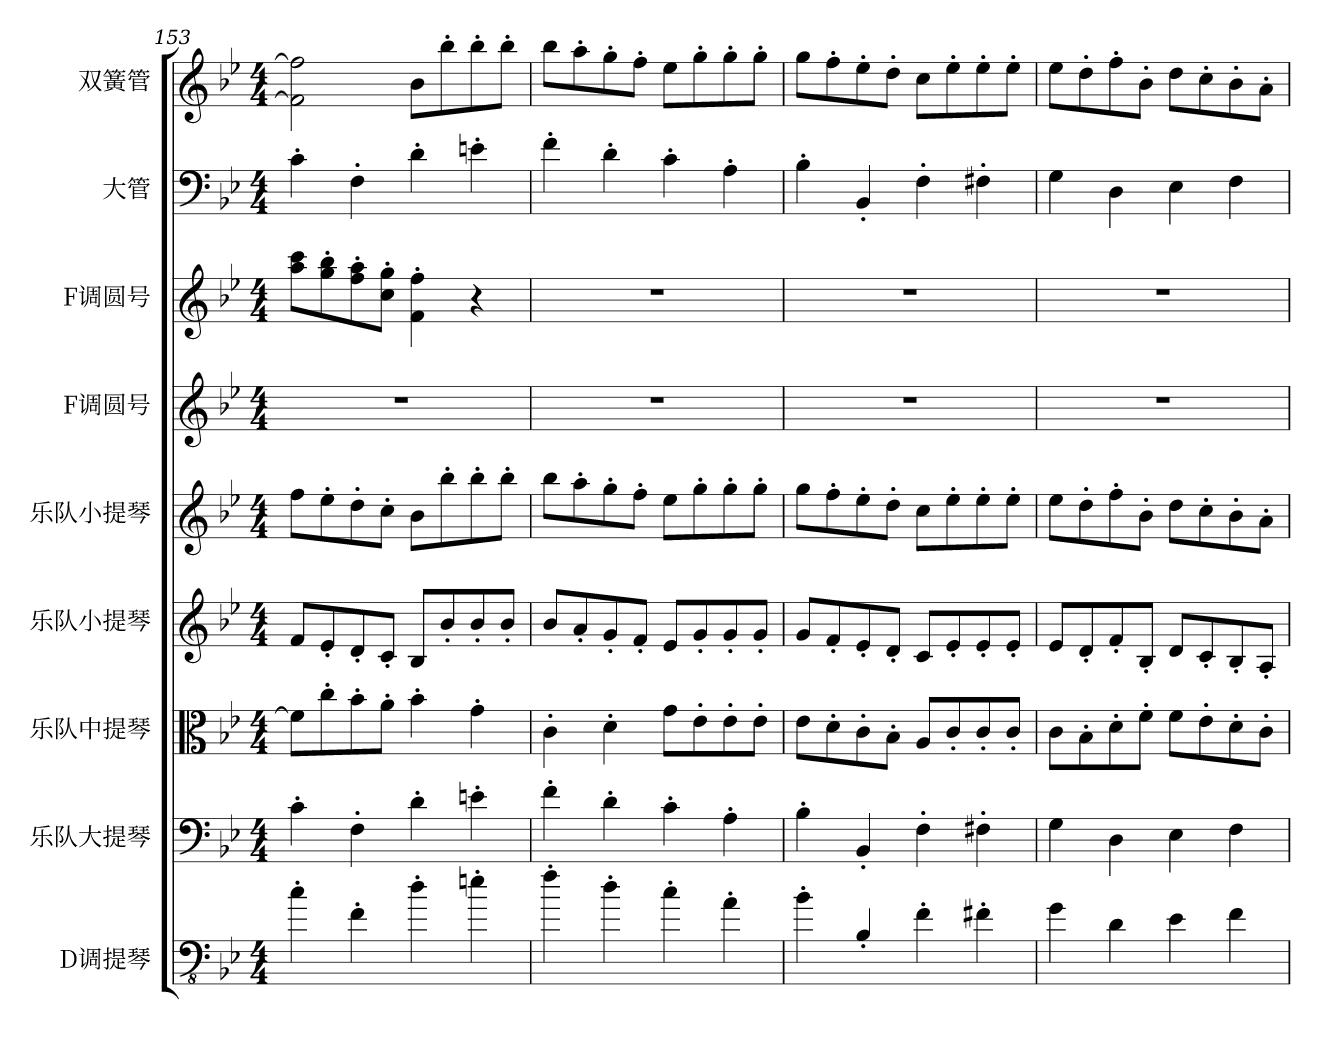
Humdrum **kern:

**kern	**kern	**kern	**kern	**kern	**kern	**kern	**kern	**kern
*part9	*part8	*part7	*part6	*part5	*part4	*part3	*part2	*part1
*staff9	*staff8	*staff7	*staff6	*staff5	*staff4	*staff3	*staff2	*staff1
*I"D调提琴	*I"乐队大提琴	*I"乐队中提琴	*I"乐队小提琴	*I"乐队小提琴	*I"F调圆号	*I"F调圆号	*I"大管	*I"双簧管
*clefFv4	*clefF4	*clefC3	*clefG2	*clefG2	*clefG2	*clefG2	*clefF4	*clefG2
*ITrd7c12	*	*	*	*	*ITrd4c7	*ITrd4c7	*	*
*k[b-e-]	*k[b-e-]	*k[b-e-]	*k[b-e-]	*k[b-e-]	*k[b-e-a-]	*k[b-e-a-]	*k[b-e-]	*k[b-e-]
*M4/4	*M4/4	*M4/4	*M4/4	*M4/4	*M4/4	*M4/4	*M4/4	*M4/4
=153	=153	=153	=153	=153	=153	=153	=153	=153
4C'\	4c'\	8f\L]	8f/L	8ff\L	1r	8dd\ 8ff\L	4c'\	2f\] 2ff\]
.	.	8cc'\	8e-'/	8ee-'\	.	8cc\' 8ee-\'	.	.
4FF'\	4F'\	8b-'\	8d'/	8dd'\	.	8b-\' 8dd\'	4F'\	.
.	.	8a'\J	8c'/J	8cc'\J	.	8f\' 8cc\'J	.	.
4D'\	4d'\	4b-'\	8B-/L	8b-\L	.	4B-\' 4b-\'	4d'\	8b-\L
.	.	.	8b-'/	8bb-'\	.	.	.	8bb-'\
4En'\	4en'\	4g'\	8b-'/	8bb-'\	.	4r	4en'\	8bb-'\
.	.	.	8b-'/J	8bb-'\J	.	.	.	8bb-'\J
!!LO:PB:g=z
=154	=154	=154	=154	=154	=154	=154	=154	=154
4F'\	4f'\	4c'\	8b-/L	8bb-\L	1r	1r	4f'\	8bb-\L
.	.	.	8a'/	8aa'\	.	.	.	8aa'\
4D'\	4d'\	4d'\	8g'/	8gg'\	.	.	4d'\	8gg'\
.	.	.	8f'/J	8ff'\J	.	.	.	8ff'\J
4C'\	4c'\	8g\L	8e-/L	8ee-\L	.	.	4c'\	8ee-\L
.	.	8e-'\	8g'/	8gg'\	.	.	.	8gg'\
4AA'\	4A'\	8e-'\	8g'/	8gg'\	.	.	4A'\	8gg'\
.	.	8e-'\J	8g'/J	8gg'\J	.	.	.	8gg'\J
=155	=155	=155	=155	=155	=155	=155	=155	=155
4BB-'\	4B-'\	8e-\L	8g/L	8gg\L	1r	1r	4B-'\	8gg\L
.	.	8d'\	8f'/	8ff'\	.	.	.	8ff'\
4BBB-'/	4BB-'/	8c'\	8e-'/	8ee-'\	.	.	4BB-'/	8ee-'\
.	.	8B-'\J	8d'/J	8dd'\J	.	.	.	8dd'\J
4FF'\	4F'\	8A/L	8c/L	8cc\L	.	.	4F'\	8cc\L
.	.	8c'/	8e-'/	8ee-'\	.	.	.	8ee-'\
4FF#X'\	4F#X'\	8c'/	8e-'/	8ee-'\	.	.	4F#X'\	8ee-'\
.	.	8c'/J	8e-'/J	8ee-'\J	.	.	.	8ee-'\J
=156	=156	=156	=156	=156	=156	=156	=156	=156
4GG\	4G\	8c\L	8e-/L	8ee-\L	1r	1r	4G\	8ee-\L
.	.	8B-'\	8d'/	8dd'\	.	.	.	8dd'\
4DD\	4D\	8d'\	8f'/	8ff'\	.	.	4D\	8ff'\
.	.	8f'\J	8B-'/J	8b-'\J	.	.	.	8b-'\J
4EE-\	4E-\	8f\L	8d/L	8dd\L	.	.	4E-\	8dd\L
.	.	8e-'\	8c'/	8cc'\	.	.	.	8cc'\
4FF\	4F\	8d'\	8B-'/	8b-'\	.	.	4F\	8b-'\
.	.	8c'\J	8A'/J	8a'\J	.	.	.	8a'\J
=	=	=	=	=	=	=	=	=
*-	*-	*-	*-	*-	*-	*-	*-	*-
